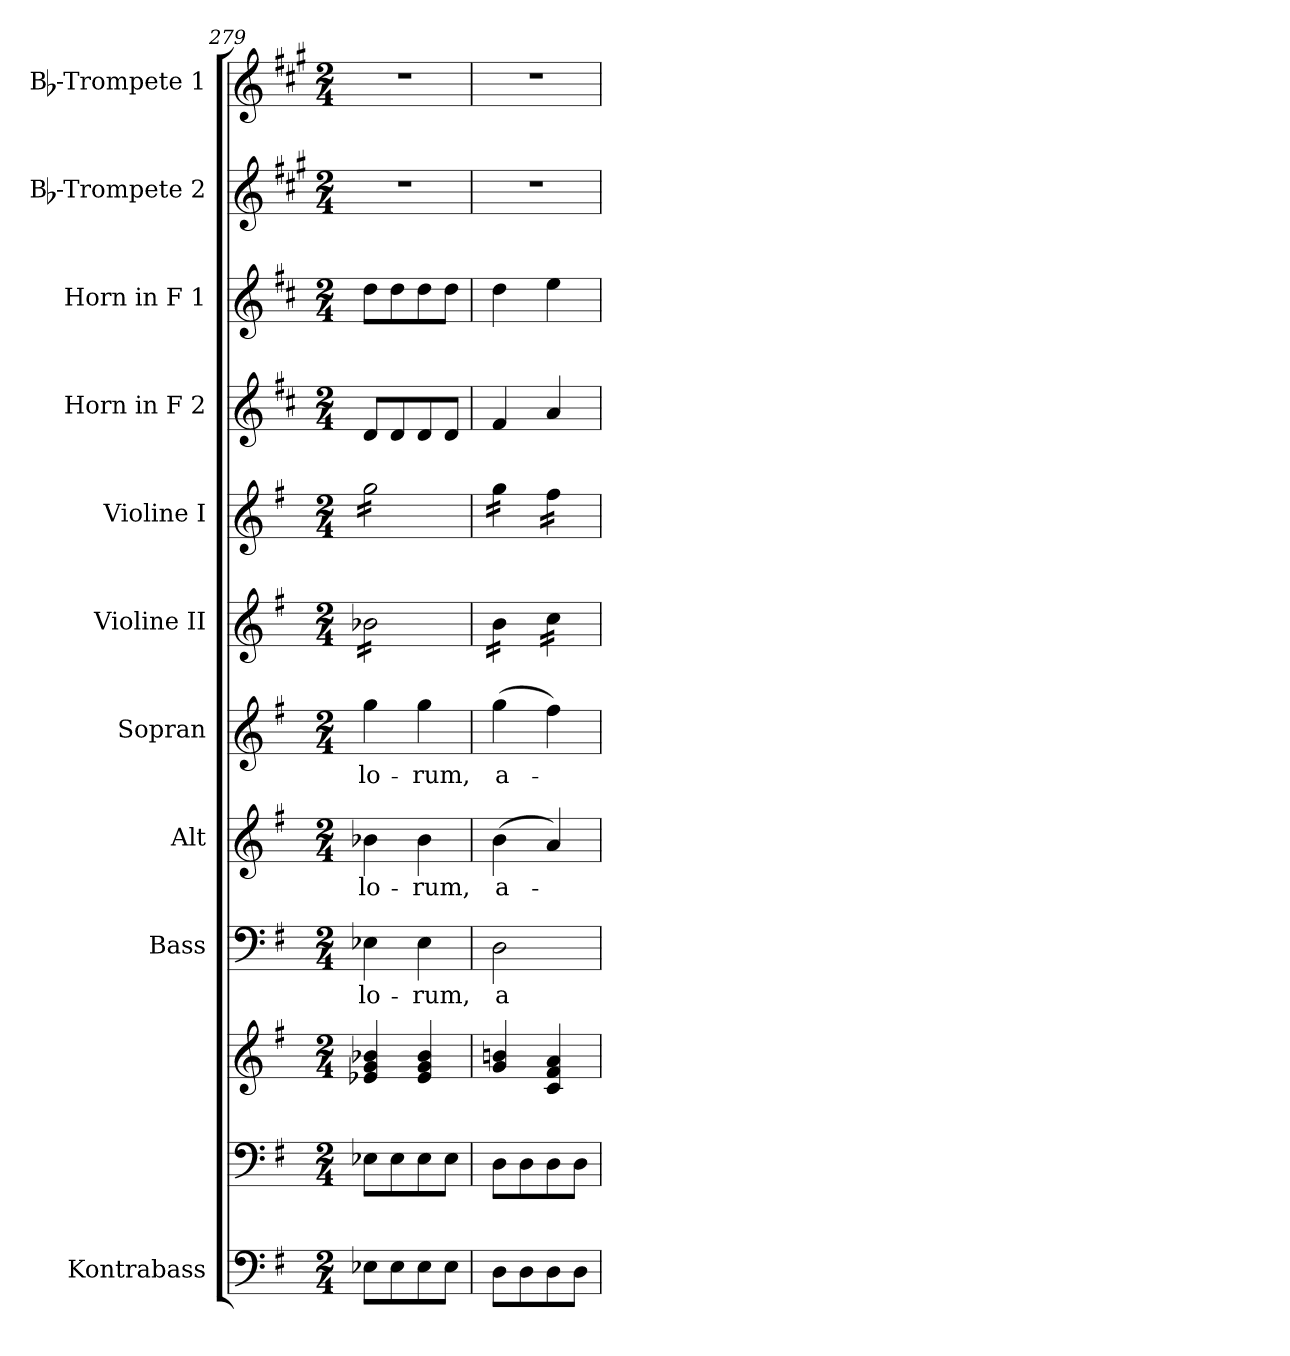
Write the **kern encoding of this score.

**kern	**kern	**kern	**kern	**text	**kern	**text	**kern	**text	**kern	**kern	**kern	**kern	**kern	**kern
*part11	*part10	*part10	*part9	*part9	*part8	*part8	*part7	*part7	*part6	*part5	*part4	*part3	*part2	*part1
*staff12	*staff11	*staff10	*staff9	*staff9	*staff8	*staff8	*staff7	*staff7	*staff6	*staff5	*staff4	*staff3	*staff2	*staff1
*I"Kontrabass	*	*	*I"Bass	*	*I"Alt	*	*I"Sopran	*	*I"Violine II	*I"Violine I	*I"Horn in F 2	*I"Horn in F 1	*I"Bb-Trompete 2	*I"Bb-Trompete 1
*I'Kb.	*	*	*I'B.	*	*I'A.	*	*I'S.	*	*I'Vl. II	*I'Vl. I	*	*	*I'Bb Trp. 2	*I'Bb Trp. 1
*clefF4	*clefF4	*clefG2	*clefF4	*	*clefG2	*	*clefG2	*	*clefG2	*clefG2	*clefG2	*clefG2	*clefG2	*clefG2
*ITrd7c12	*	*	*	*	*	*	*	*	*	*	*ITrd4c7	*ITrd4c7	*ITrd1c2	*ITrd1c2
*k[f#]	*k[f#]	*k[f#]	*k[f#]	*	*k[f#]	*	*k[f#]	*	*k[f#]	*k[f#]	*k[f#]	*k[f#]	*k[f#]	*k[f#]
*G:	*G:	*G:	*G:	*	*G:	*	*G:	*	*G:	*G:	*G:	*G:	*G:	*G:
*M2/4	*M2/4	*M2/4	*M2/4	*	*M2/4	*	*M2/4	*	*M2/4	*M2/4	*M2/4	*M2/4	*M2/4	*M2/4
=279	=279	=279	=279	=279	=279	=279	=279	=279	=279	=279	=279	=279	=279	=279
!	!	!	!	!LO:LY:b	!	!LO:LY:b	!	!LO:LY:b	!	!	!	!	!	!
*	*	*	*	*	*	*	*	*	*tremolo	*	*	*	*	*
*	*	*	*	*	*	*	*	*	*	*tremolo	*	*	*	*
8EE-X\L	8E-X\L	4e-X/ 4g/ 4b-X/	4E-X\	-lo-	4b-X\	-lo-	4gg\	-lo-	16b-X\LL	16gg\LL	8G/L	8g\L	2r	2r
.	.	.	.	.	.	.	.	.	16b-X\	16gg\	.	.	.	.
8EE-\	8E-\	.	.	.	.	.	.	.	16b-X\	16gg\	8G/	8g\	.	.
.	.	.	.	.	.	.	.	.	16b-X\	16gg\	.	.	.	.
!	!	!	!	!LO:LY:b	!	!LO:LY:b	!	!LO:LY:b	!	!	!	!	!	!
8EE-\	8E-\	4e-/ 4g/ 4b-/	4E-\	-rum,	4b-\	-rum,	4gg\	-rum,	16b-X\	16gg\	8G/	8g\	.	.
.	.	.	.	.	.	.	.	.	16b-X\	16gg\	.	.	.	.
8EE-\J	8E-\J	.	.	.	.	.	.	.	16b-X\	16gg\	8G/J	8g\J	.	.
.	.	.	.	.	.	.	.	.	16b-X\JJ	16gg\JJ	.	.	.	.
=280	=280	=280	=280	=280	=280	=280	=280	=280	=280	=280	=280	=280	=280	=280
!	!	!	!	!LO:LY:b	!	!LO:LY:b	!	!LO:LY:b	!	!	!	!	!	!
8DD\L	8D\L	4g/ 4bn/	2D\	a-	(>4b\	a-	(>4gg\	a-	16b\LL	16gg\LL	4B/	4g\	2r	2r
.	.	.	.	.	.	.	.	.	16b\	16gg\	.	.	.	.
8DD\	8D\	.	.	.	.	.	.	.	16b\	16gg\	.	.	.	.
.	.	.	.	.	.	.	.	.	16b\JJ	16gg\JJ	.	.	.	.
8DD\	8D\	4c/ 4f#/ 4a/	.	.	4a/)	.	4ff#\)	.	16cc\LL	16ff#\LL	4d/	4a\	.	.
.	.	.	.	.	.	.	.	.	16cc\	16ff#\	.	.	.	.
8DD\J	8D\J	.	.	.	.	.	.	.	16cc\	16ff#\	.	.	.	.
.	.	.	.	.	.	.	.	.	16cc\JJ	16ff#\JJ	.	.	.	.
*	*	*	*	*	*	*	*	*	*	*Xtremolo	*	*	*	*
*	*	*	*	*	*	*	*	*	*Xtremolo	*	*	*	*	*
=	=	=	=	=	=	=	=	=	=	=	=	=	=	=
*-	*-	*-	*-	*-	*-	*-	*-	*-	*-	*-	*-	*-	*-	*-
